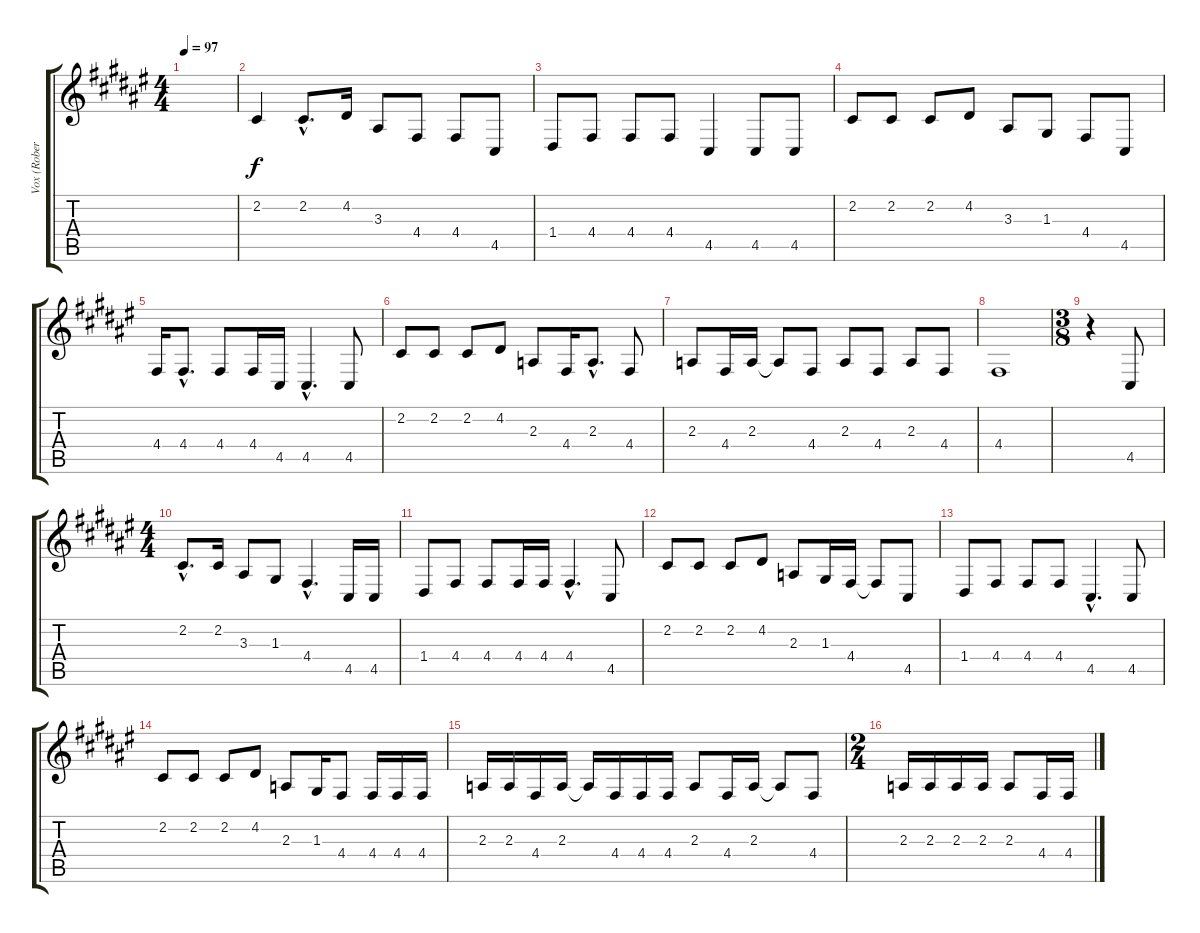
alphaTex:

\track ("Vox (Robert Plant)" "Vox (Rober") {instrument lead6voice}
\staff {score tabs}
\tuning (E4 B3 G3 D3 A2 E2) {hide}
\ts (4 4)
\tempo 97
\clef g2
\ks f#
|
2.2.4 2.2{hac}.8{d} 4.2.16 3.3.8 4.4.8 4.4.8 4.5.8 |
1.4.8 4.4.8 4.4.8 4.4.8 4.5.4 4.5.8 4.5.8 |
2.2.8 2.2.8 2.2.8 4.2.8 3.3.8 1.3.8 4.4.8 4.5.8 |
4.4.16 4.4{hac}.8{d} 4.4.8 4.4.16 4.5.16 4.5{hac}.4{d} 4.5.8 |
2.2.8 2.2.8 2.2.8 4.2.8 2.3.8 4.4.16 2.3{hac}.8{d} 4.4.8 |
2.3.8 4.4.16 2.3.16 2.3{t}.8 4.4.8 2.3.8 4.4.8 2.3.8 4.4.8 |
4.4.1 |
\ts (3 8)
r.4 4.5.8 |
\ts (4 4)
2.2{hac}.8{d} 2.2.16 3.3.8 1.3.8 4.4{hac}.4{d} 4.5.16 4.5.16 |
1.4.8 4.4.8 4.4.8 4.4.16 4.4.16 4.4{hac}.4{d} 4.5.8 |
2.2.8 2.2.8 2.2.8 4.2.8 2.3.8 1.3.16 4.4.16 4.4{t}.8 4.5.8 |
1.4.8 4.4.8 4.4.8 4.4.8 4.5{hac}.4{d} 4.5.8 |
2.2.8 2.2.8 2.2.8 4.2.8 2.3.8 1.3.16 4.4.8 4.4.16 4.4.16 4.4.16 |
2.3.16 2.3.16 4.4.16 2.3.16 2.3{t}.16 4.4.16 4.4.16 4.4.16 2.3.8 4.4.16 2.3.16 2.3{t}.8 4.4.8 |
\ts (2 4)
2.3.16 2.3.16 2.3.16 2.3.16 2.3.8 4.4.16 4.4.16
